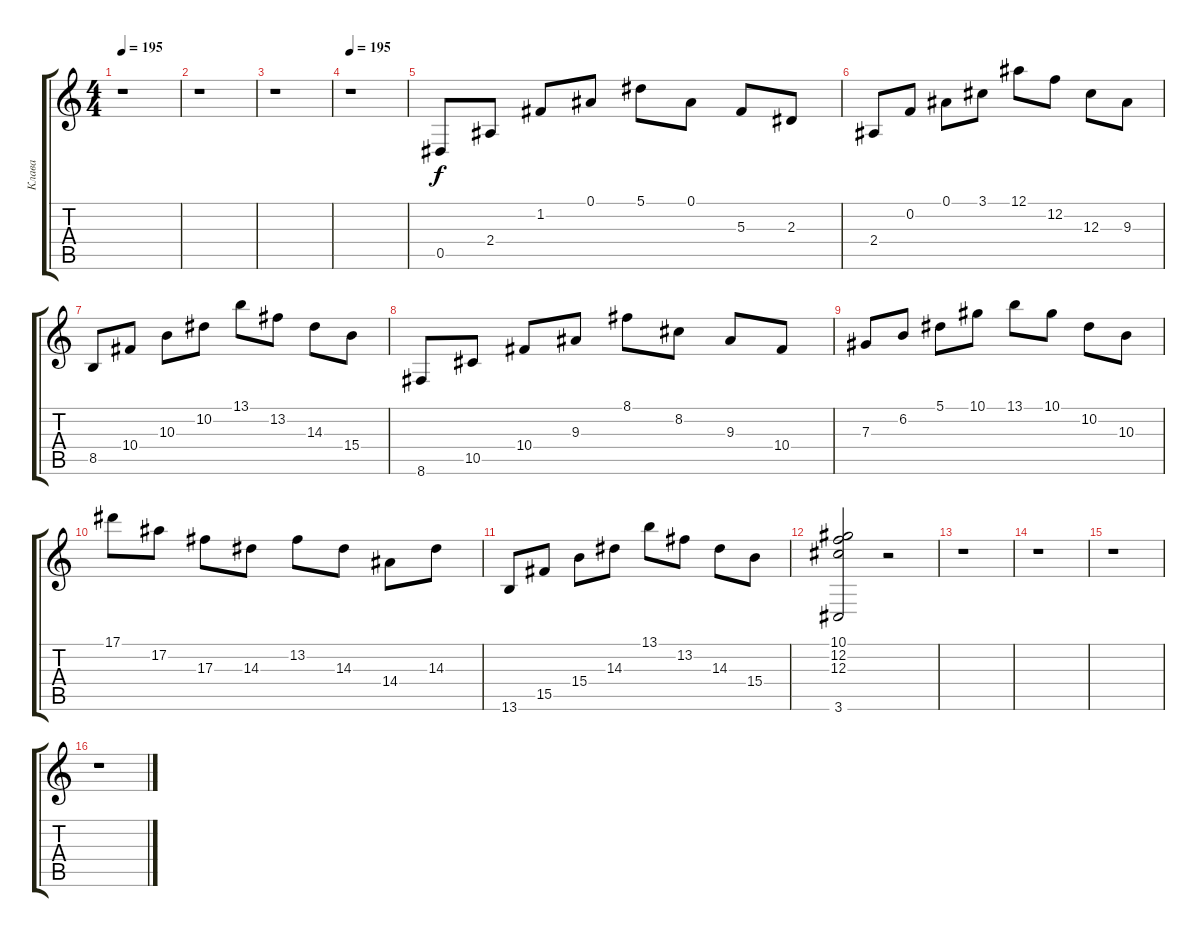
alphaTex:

\track ("Клава" "Клава") {instrument electricgrandpiano}
\staff {score tabs}
\tuning (Bb4 F4 Db4 Ab3 Eb3 Bb2) {hide}
\ts (4 4)
\tempo 195
\clef g2
\ks c
r.1{dy f} |
r.1 |
r.1 |
\tempo 195
r.1 |
0.5.8 2.4.8 1.2.8 0.1.8 5.1.8 0.1.8 5.3.8 2.3.8 |
2.4.8 0.2.8 0.1.8 3.1.8 12.1.8 12.2.8 12.3.8 9.3.8 |
8.5.8 10.4.8 10.3.8 10.2.8 13.1.8 13.2.8 14.3.8 15.4.8 |
8.6.8 10.5.8 10.4.8 9.3.8 8.1.8 8.2.8 9.3.8 10.4.8 |
7.3.8 6.2.8 5.1.8 10.1.8 13.1.8 10.1.8 10.2.8 10.3.8 |
17.1.8 17.2.8 17.3.8 14.3.8 13.2.8 14.3.8 14.4.8 14.3.8 |
13.6.8 15.5.8 15.4.8 14.3.8 13.1.8 13.2.8 14.3.8 15.4.8 |
(10.1 12.2 12.3 3.6).2 r.2 |
r.1 |
r.1 |
r.1 |
r.1
